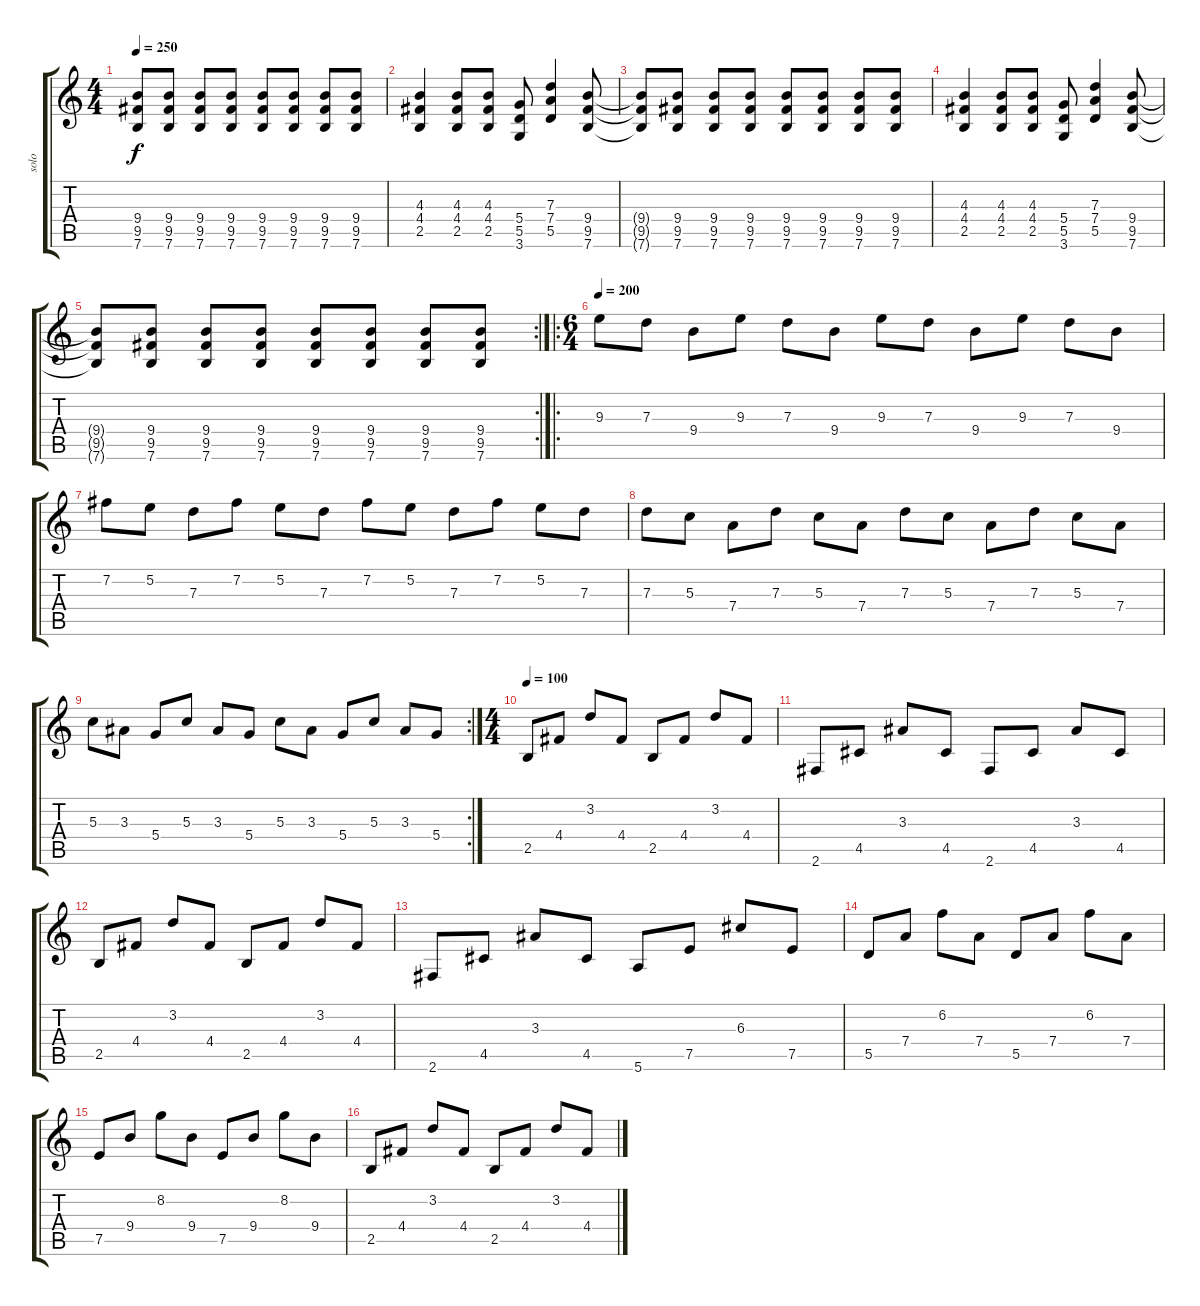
\track ("solo" "solo") {instrument distortionguitar}
\staff {score tabs}
\tuning (E4 B3 G3 D3 A2 E2) {hide}
\ts (4 4)
\tempo 250
\clef g2
\ks c
(9.4{t} 9.5{t} 7.6{t}).8{dy f} (9.4 9.5 7.6).8 (9.4 9.5 7.6).8 (9.4 9.5 7.6).8 (9.4 9.5 7.6).8 (9.4 9.5 7.6).8 (9.4 9.5 7.6).8 (9.4 9.5 7.6).8 |
(4.3 4.4 2.5).4 (4.3 4.4 2.5).8 (4.3 4.4 2.5).8 (5.4 5.5 3.6).8 (7.3 7.4 5.5).4 (9.4 9.5 7.6).8 |
(9.4{t} 9.5{t} 7.6{t}).8 (9.4 9.5 7.6).8 (9.4 9.5 7.6).8 (9.4 9.5 7.6).8 (9.4 9.5 7.6).8 (9.4 9.5 7.6).8 (9.4 9.5 7.6).8 (9.4 9.5 7.6).8 |
(4.3 4.4 2.5).4 (4.3 4.4 2.5).8 (4.3 4.4 2.5).8 (5.4 5.5 3.6).8 (7.3 7.4 5.5).4 (9.4 9.5 7.6).8 |
\rc 2
(9.4{t} 9.5{t} 7.6{t}).8 (9.4 9.5 7.6).8 (9.4 9.5 7.6).8 (9.4 9.5 7.6).8 (9.4 9.5 7.6).8 (9.4 9.5 7.6).8 (9.4 9.5 7.6).8 (9.4 9.5 7.6).8 |
\ro
\ts (6 4)
\tempo 200
9.3.8 7.3.8 9.4.8 9.3.8 7.3.8 9.4.8 9.3.8 7.3.8 9.4.8 9.3.8 7.3.8 9.4.8 |
7.2.8 5.2.8 7.3.8 7.2.8 5.2.8 7.3.8 7.2.8 5.2.8 7.3.8 7.2.8 5.2.8 7.3.8 |
7.3.8 5.3.8 7.4.8 7.3.8 5.3.8 7.4.8 7.3.8 5.3.8 7.4.8 7.3.8 5.3.8 7.4.8 |
\rc 2
5.3.8 3.3.8 5.4.8 5.3.8 3.3.8 5.4.8 5.3.8 3.3.8 5.4.8 5.3.8 3.3.8 5.4.8 |
\ts (4 4)
\tempo 100
2.5.8 4.4.8 3.2.8 4.4.8 2.5.8 4.4.8 3.2.8 4.4.8 |
2.6.8 4.5.8 3.3.8 4.5.8 2.6.8 4.5.8 3.3.8 4.5.8 |
2.5.8 4.4.8 3.2.8 4.4.8 2.5.8 4.4.8 3.2.8 4.4.8 |
2.6.8 4.5.8 3.3.8 4.5.8 5.6.8 7.5.8 6.3.8 7.5.8 |
5.5.8 7.4.8 6.2.8 7.4.8 5.5.8 7.4.8 6.2.8 7.4.8 |
7.5.8 9.4.8 8.2.8 9.4.8 7.5.8 9.4.8 8.2.8 9.4.8 |
2.5.8 4.4.8 3.2.8 4.4.8 2.5.8 4.4.8 3.2.8 4.4.8
